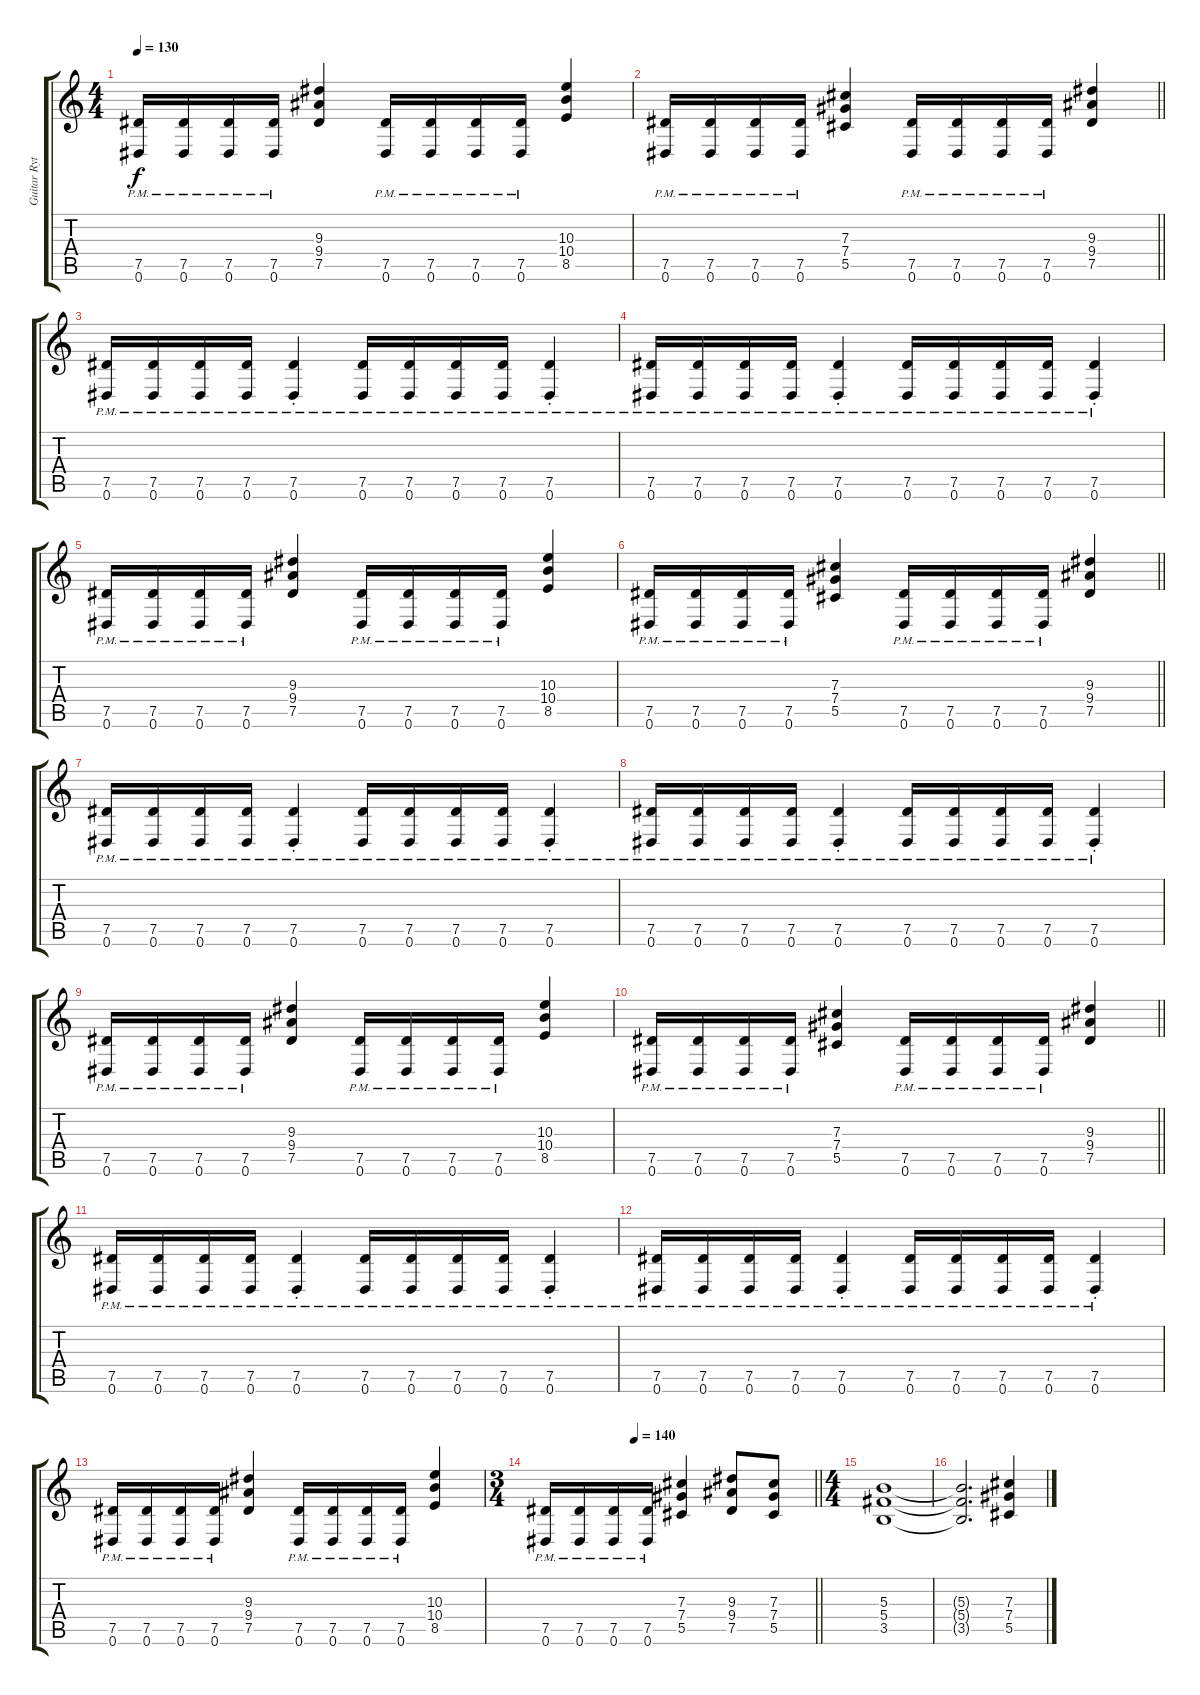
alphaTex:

\track ("Guitar Rythmic" "Guitar Ryt") {instrument distortionguitar}
\staff {score tabs}
\tuning (Eb4 Bb3 Gb3 Db3 Ab2 Eb2) {hide}
\ts (4 4)
\tempo 130
\clef g2
\ks c
(7.5{pm} 0.6{pm}).16{dy f} (7.5{pm} 0.6{pm}).16 (7.5{pm} 0.6{pm}).16 (7.5{pm} 0.6{pm}).16 (9.3 9.4 7.5).4 (7.5{pm} 0.6{pm}).16 (7.5{pm} 0.6{pm}).16 (7.5{pm} 0.6{pm}).16 (7.5{pm} 0.6{pm}).16 (10.3 10.4 8.5).4 |
\barLineRight lightlight
(7.5{pm} 0.6{pm}).16 (7.5{pm} 0.6{pm}).16 (7.5{pm} 0.6{pm}).16 (7.5{pm} 0.6{pm}).16 (7.3 7.4 5.5).4 (7.5{pm} 0.6{pm}).16 (7.5{pm} 0.6{pm}).16 (7.5{pm} 0.6{pm}).16 (7.5{pm} 0.6{pm}).16 (9.3 9.4 7.5).4 |
(7.5{pm} 0.6{pm}).16 (7.5{pm} 0.6{pm}).16 (7.5{pm} 0.6{pm}).16 (7.5{pm} 0.6{pm}).16 (7.5{pm st} 0.6{pm st}).4 (7.5{pm} 0.6{pm}).16 (7.5{pm} 0.6{pm}).16 (7.5{pm} 0.6{pm}).16 (7.5{pm} 0.6{pm}).16 (7.5{pm st} 0.6{pm st}).4 |
(7.5{pm} 0.6{pm}).16 (7.5{pm} 0.6{pm}).16 (7.5{pm} 0.6{pm}).16 (7.5{pm} 0.6{pm}).16 (7.5{pm st} 0.6{pm st}).4 (7.5{pm} 0.6{pm}).16 (7.5{pm} 0.6{pm}).16 (7.5{pm} 0.6{pm}).16 (7.5{pm} 0.6{pm}).16 (7.5{pm st} 0.6{pm st}).4 |
(7.5{pm} 0.6{pm}).16 (7.5{pm} 0.6{pm}).16 (7.5{pm} 0.6{pm}).16 (7.5{pm} 0.6{pm}).16 (9.3 9.4 7.5).4 (7.5{pm} 0.6{pm}).16 (7.5{pm} 0.6{pm}).16 (7.5{pm} 0.6{pm}).16 (7.5{pm} 0.6{pm}).16 (10.3 10.4 8.5).4 |
\barLineRight lightlight
(7.5{pm} 0.6{pm}).16 (7.5{pm} 0.6{pm}).16 (7.5{pm} 0.6{pm}).16 (7.5{pm} 0.6{pm}).16 (7.3 7.4 5.5).4 (7.5{pm} 0.6{pm}).16 (7.5{pm} 0.6{pm}).16 (7.5{pm} 0.6{pm}).16 (7.5{pm} 0.6{pm}).16 (9.3 9.4 7.5).4 |
(7.5{pm} 0.6{pm}).16 (7.5{pm} 0.6{pm}).16 (7.5{pm} 0.6{pm}).16 (7.5{pm} 0.6{pm}).16 (7.5{pm st} 0.6{pm st}).4 (7.5{pm} 0.6{pm}).16 (7.5{pm} 0.6{pm}).16 (7.5{pm} 0.6{pm}).16 (7.5{pm} 0.6{pm}).16 (7.5{pm st} 0.6{pm st}).4 |
(7.5{pm} 0.6{pm}).16 (7.5{pm} 0.6{pm}).16 (7.5{pm} 0.6{pm}).16 (7.5{pm} 0.6{pm}).16 (7.5{pm st} 0.6{pm st}).4 (7.5{pm} 0.6{pm}).16 (7.5{pm} 0.6{pm}).16 (7.5{pm} 0.6{pm}).16 (7.5{pm} 0.6{pm}).16 (7.5{pm st} 0.6{pm st}).4 |
(7.5{pm} 0.6{pm}).16 (7.5{pm} 0.6{pm}).16 (7.5{pm} 0.6{pm}).16 (7.5{pm} 0.6{pm}).16 (9.3 9.4 7.5).4 (7.5{pm} 0.6{pm}).16 (7.5{pm} 0.6{pm}).16 (7.5{pm} 0.6{pm}).16 (7.5{pm} 0.6{pm}).16 (10.3 10.4 8.5).4 |
\barLineRight lightlight
(7.5{pm} 0.6{pm}).16 (7.5{pm} 0.6{pm}).16 (7.5{pm} 0.6{pm}).16 (7.5{pm} 0.6{pm}).16 (7.3 7.4 5.5).4 (7.5{pm} 0.6{pm}).16 (7.5{pm} 0.6{pm}).16 (7.5{pm} 0.6{pm}).16 (7.5{pm} 0.6{pm}).16 (9.3 9.4 7.5).4 |
(7.5{pm} 0.6{pm}).16 (7.5{pm} 0.6{pm}).16 (7.5{pm} 0.6{pm}).16 (7.5{pm} 0.6{pm}).16 (7.5{pm st} 0.6{pm st}).4 (7.5{pm} 0.6{pm}).16 (7.5{pm} 0.6{pm}).16 (7.5{pm} 0.6{pm}).16 (7.5{pm} 0.6{pm}).16 (7.5{pm st} 0.6{pm st}).4 |
(7.5{pm} 0.6{pm}).16 (7.5{pm} 0.6{pm}).16 (7.5{pm} 0.6{pm}).16 (7.5{pm} 0.6{pm}).16 (7.5{pm st} 0.6{pm st}).4 (7.5{pm} 0.6{pm}).16 (7.5{pm} 0.6{pm}).16 (7.5{pm} 0.6{pm}).16 (7.5{pm} 0.6{pm}).16 (7.5{pm st} 0.6{pm st}).4 |
(7.5{pm} 0.6{pm}).16 (7.5{pm} 0.6{pm}).16 (7.5{pm} 0.6{pm}).16 (7.5{pm} 0.6{pm}).16 (9.3 9.4 7.5).4 (7.5{pm} 0.6{pm}).16 (7.5{pm} 0.6{pm}).16 (7.5{pm} 0.6{pm}).16 (7.5{pm} 0.6{pm}).16 (10.3 10.4 8.5).4 |
\ts (3 4)
\tempo (140 0.3333333333333333)
\barLineRight lightlight
(7.5{pm} 0.6{pm}).16 (7.5{pm} 0.6{pm}).16 (7.5{pm} 0.6{pm}).16 (7.5{pm} 0.6{pm}).16 (7.3 7.4 5.5).4 (9.3 9.4 7.5).8 (7.3 7.4 5.5).8 |
\ts (4 4)
(5.3 5.4 3.5).1 |
(5.3{t} 5.4{t} 3.5{t}).2{d} (7.3 7.4 5.5).4
